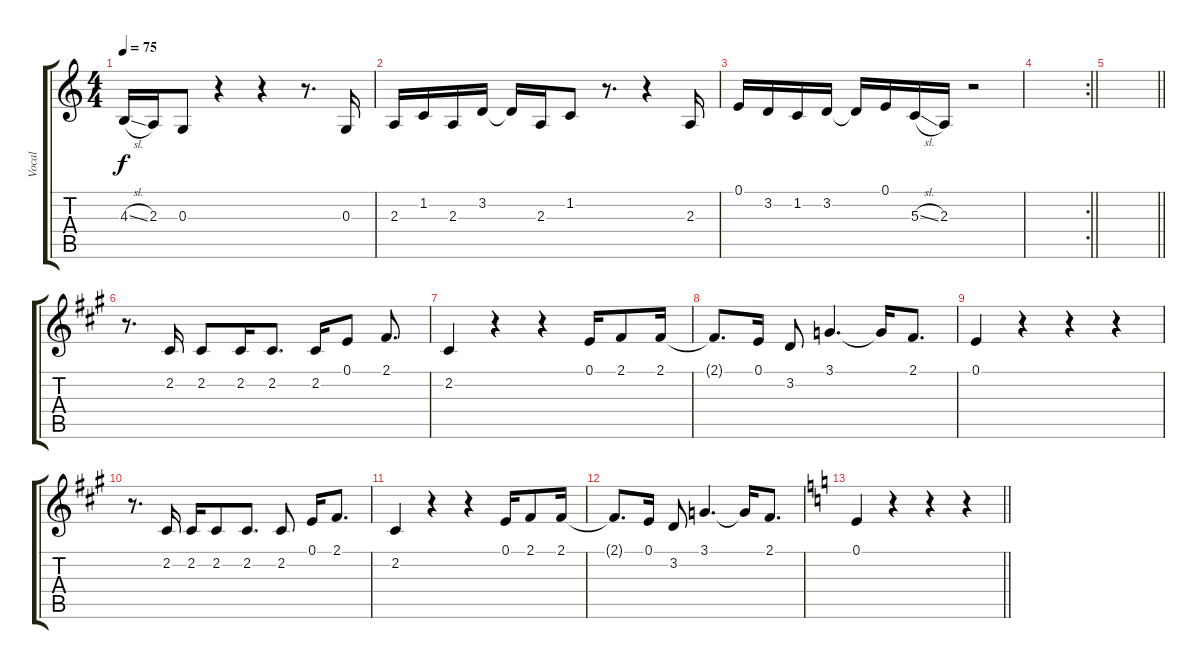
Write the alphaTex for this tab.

\track ("Vocal" "Vocal") {instrument stringensemble1}
\staff {score tabs}
\tuning (E4 B3 G3 D3 A2 E2) {hide}
\ts (4 4)
\tempo 75
\clef g2
\ks c
4.3{sl}.16{dy f} 2.3.16 0.3.8 r.4 r.4 r.8{d} 0.3.16 |
2.3.16 1.2.16 2.3.16 3.2.16 3.2{t}.16 2.3.16 1.2.8 r.8{d} r.4 2.3.16 |
0.1.16 3.2.16 1.2.16 3.2.16 3.2{t}.16 0.1.16 5.3{sl}.16 2.3.16 r.2 |
\rc 2
\barLineRight lightlight
|
\barLineRight lightlight
|
\ks a
r.8{d} 2.2.16 2.2.8 2.2.16 2.2.8{d} 2.2.16 0.1.8 2.1.8{d} |
2.2.4 r.4 r.4 0.1.16 2.1.8 2.1.16 |
2.1{t}.8{d} 0.1.16 3.2.8 3.1.4{d} 3.1{t}.16 2.1.8{d} |
0.1.4 r.4 r.4 r.4 |
r.8{d} 2.2.16 2.2.16 2.2.8 2.2.8{d} 2.2.8 0.1.16 2.1.8{d} |
2.2.4 r.4 r.4 0.1.16 2.1.8 2.1.16 |
2.1{t}.8{d} 0.1.16 3.2.8 3.1.4{d} 3.1{t}.16 2.1.8{d} |
\barLineRight lightlight
\ks c
0.1.4 r.4 r.4 r.4
